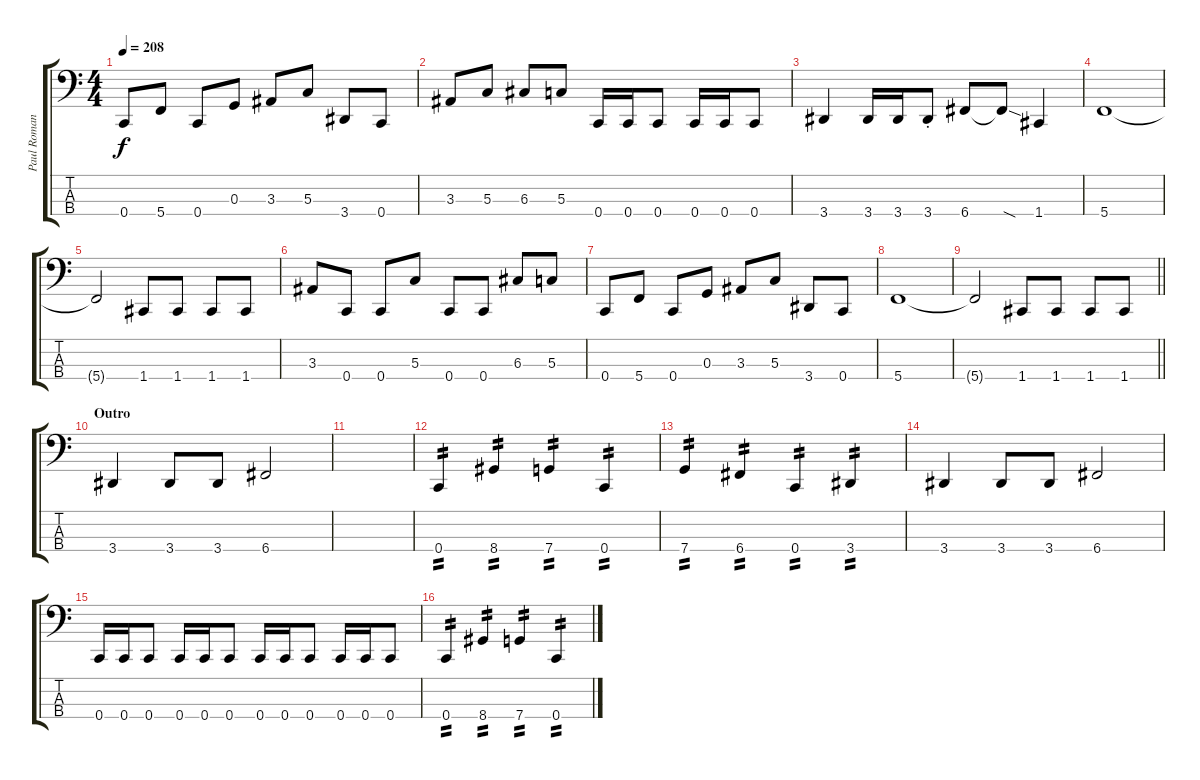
\track ("Paul Romanko" "Paul Roman") {instrument electricbasspick}
\staff {score tabs}
\tuning (F2 C2 G1 C1) {hide}
\ts (4 4)
\tempo 208
\clef f4
\ks c
0.4.8{dy f} 5.4.8 0.4.8 0.3.8 3.3.8 5.3.8 3.4.8 0.4.8 |
3.3.8 5.3.8 6.3.8 5.3.8 0.4.16 0.4.16 0.4.8 0.4.16 0.4.16 0.4.8 |
3.4.4 3.4.16 3.4.16 3.4{st}.8 6.4.8 6.4{sod t}.8 1.4.4 |
5.4.1 |
5.4{t}.2 1.4.8 1.4.8 1.4.8 1.4.8 |
3.3.8 0.4.8 0.4.8 5.3.8 0.4.8 0.4.8 6.3.8 5.3.8 |
0.4.8 5.4.8 0.4.8 0.3.8 3.3.8 5.3.8 3.4.8 0.4.8 |
5.4.1 |
\barLineRight lightlight
5.4{t}.2 1.4.8 1.4.8 1.4.8 1.4.8 |
\section ("" "Outro")
3.4.4 3.4.8 3.4.8 6.4.2 |
|
0.4.4{tp 2} 8.4.4{tp 2} 7.4.4{tp 2} 0.4.4{tp 2} |
7.4.4{tp 2} 6.4.4{tp 2} 0.4.4{tp 2} 3.4.4{tp 2} |
3.4.4 3.4.8 3.4.8 6.4.2 |
0.4.16 0.4.16 0.4.8 0.4.16 0.4.16 0.4.8 0.4.16 0.4.16 0.4.8 0.4.16 0.4.16 0.4.8 |
0.4.4{tp 2} 8.4.4{tp 2} 7.4.4{tp 2} 0.4.4{tp 2}
